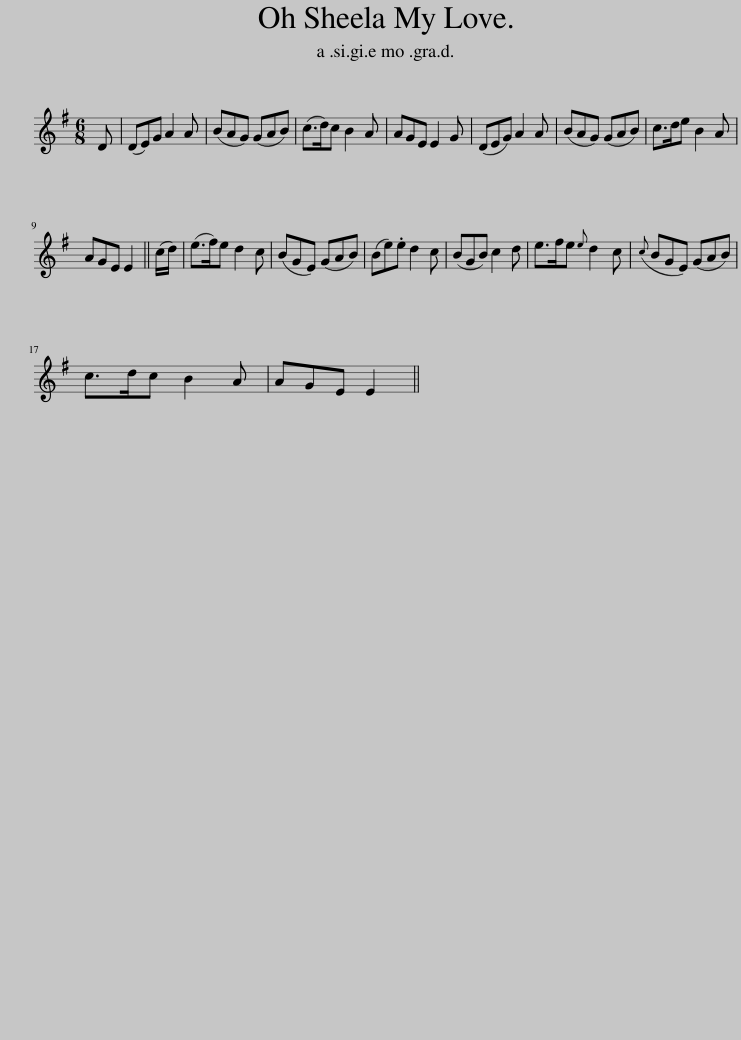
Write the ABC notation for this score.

X:1
L:1/8
M:6/8
I:linebreak $
K:Emin
V:1 treble
V:1
 D | (DE)G A2 A | (BAG) (GAB) | (c>d)c B2 A | AGE E2 G | %5
 (DEG) A2 A | (BAG) (GAB) | c>de B2 A |$ AGE E2 || (c/d/) | %10
 (e>f)e d2 c | (BGE) (GAB) | (Be).e d2 c | (BGB) c2 d | e>fe{e} d2 c | %15
({c} BGE) (GAB) |$ c>dc B2 A | AGE E2 || %18
